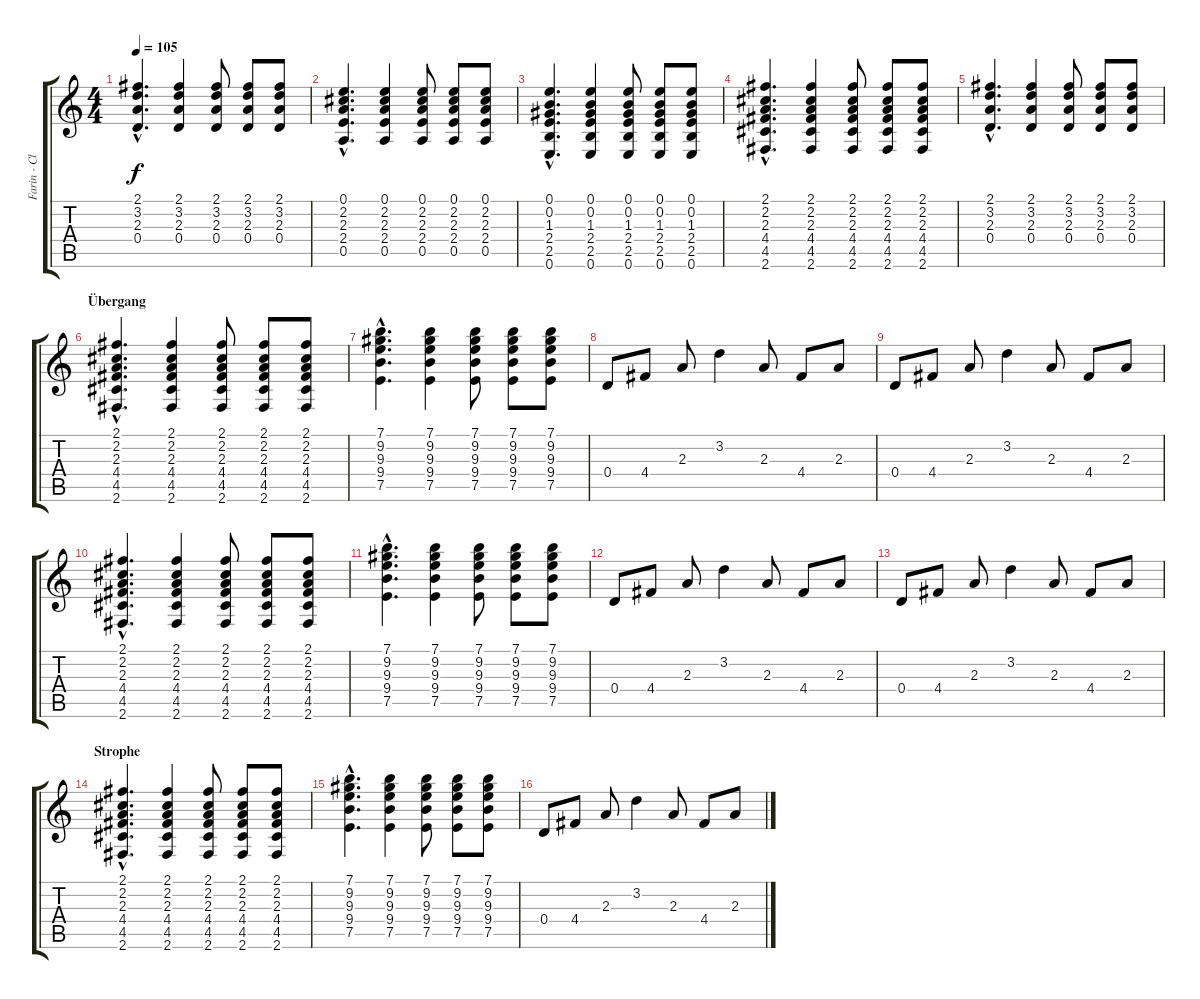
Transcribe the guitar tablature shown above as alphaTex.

\track ("Farin - Clean" "Farin - Cl") {instrument acousticguitarsteel}
\staff {score tabs}
\tuning (E4 B3 G3 D3 A2 E2) {hide}
\ts (4 4)
\tempo 105
\clef g2
\ks c
(2.1{hac} 3.2{hac} 2.3{hac} 0.4{hac}).4{d dy f} (2.1 3.2 2.3 0.4).4 (2.1 3.2 2.3 0.4).8 (2.1 3.2 2.3 0.4).8 (2.1 3.2 2.3 0.4).8 |
(0.1{hac} 2.2{hac} 2.3{hac} 2.4{hac} 0.5{hac}).4{d} (0.1 2.2 2.3 2.4 0.5).4 (0.1 2.2 2.3 2.4 0.5).8 (0.1 2.2 2.3 2.4 0.5).8 (0.1 2.2 2.3 2.4 0.5).8 |
(0.1{hac} 0.2{hac} 1.3{hac} 2.4{hac} 2.5{hac} 0.6{hac}).4{d} (0.1 0.2 1.3 2.4 2.5 0.6).4 (0.1 0.2 1.3 2.4 2.5 0.6).8 (0.1 0.2 1.3 2.4 2.5 0.6).8 (0.1 0.2 1.3 2.4 2.5 0.6).8 |
(2.1{hac} 2.2{hac} 2.3{hac} 4.4{hac} 4.5{hac} 2.6{hac}).4{d} (2.1 2.2 2.3 4.4 4.5 2.6).4 (2.1 2.2 2.3 4.4 4.5 2.6).8 (2.1 2.2 2.3 4.4 4.5 2.6).8 (2.1 2.2 2.3 4.4 4.5 2.6).8 |
(2.1{hac} 3.2{hac} 2.3{hac} 0.4{hac}).4{d} (2.1 3.2 2.3 0.4).4 (2.1 3.2 2.3 0.4).8 (2.1 3.2 2.3 0.4).8 (2.1 3.2 2.3 0.4).8 |
\section ("" "Übergang")
(2.1{hac} 2.2{hac} 2.3{hac} 4.4{hac} 4.5{hac} 2.6{hac}).4{d} (2.1 2.2 2.3 4.4 4.5 2.6).4 (2.1 2.2 2.3 4.4 4.5 2.6).8 (2.1 2.2 2.3 4.4 4.5 2.6).8 (2.1 2.2 2.3 4.4 4.5 2.6).8 |
(7.1{hac} 9.2{hac} 9.3{hac} 9.4{hac} 7.5{hac}).4{d} (7.1 9.2 9.3 9.4 7.5).4 (7.1 9.2 9.3 9.4 7.5).8 (7.1 9.2 9.3 9.4 7.5).8 (7.1 9.2 9.3 9.4 7.5).8 |
0.4.8 4.4.8 2.3.8 3.2.4 2.3.8 4.4.8 2.3.8 |
0.4.8 4.4.8 2.3.8 3.2.4 2.3.8 4.4.8 2.3.8 |
(2.1{hac} 2.2{hac} 2.3{hac} 4.4{hac} 4.5{hac} 2.6{hac}).4{d} (2.1 2.2 2.3 4.4 4.5 2.6).4 (2.1 2.2 2.3 4.4 4.5 2.6).8 (2.1 2.2 2.3 4.4 4.5 2.6).8 (2.1 2.2 2.3 4.4 4.5 2.6).8 |
(7.1{hac} 9.2{hac} 9.3{hac} 9.4{hac} 7.5{hac}).4{d} (7.1 9.2 9.3 9.4 7.5).4 (7.1 9.2 9.3 9.4 7.5).8 (7.1 9.2 9.3 9.4 7.5).8 (7.1 9.2 9.3 9.4 7.5).8 |
0.4.8 4.4.8 2.3.8 3.2.4 2.3.8 4.4.8 2.3.8 |
0.4.8 4.4.8 2.3.8 3.2.4 2.3.8 4.4.8 2.3.8 |
\section ("" "Strophe")
(2.1{hac} 2.2{hac} 2.3{hac} 4.4{hac} 4.5{hac} 2.6{hac}).4{d} (2.1 2.2 2.3 4.4 4.5 2.6).4 (2.1 2.2 2.3 4.4 4.5 2.6).8 (2.1 2.2 2.3 4.4 4.5 2.6).8 (2.1 2.2 2.3 4.4 4.5 2.6).8 |
(7.1{hac} 9.2{hac} 9.3{hac} 9.4{hac} 7.5{hac}).4{d} (7.1 9.2 9.3 9.4 7.5).4 (7.1 9.2 9.3 9.4 7.5).8 (7.1 9.2 9.3 9.4 7.5).8 (7.1 9.2 9.3 9.4 7.5).8 |
0.4.8 4.4.8 2.3.8 3.2.4 2.3.8 4.4.8 2.3.8
